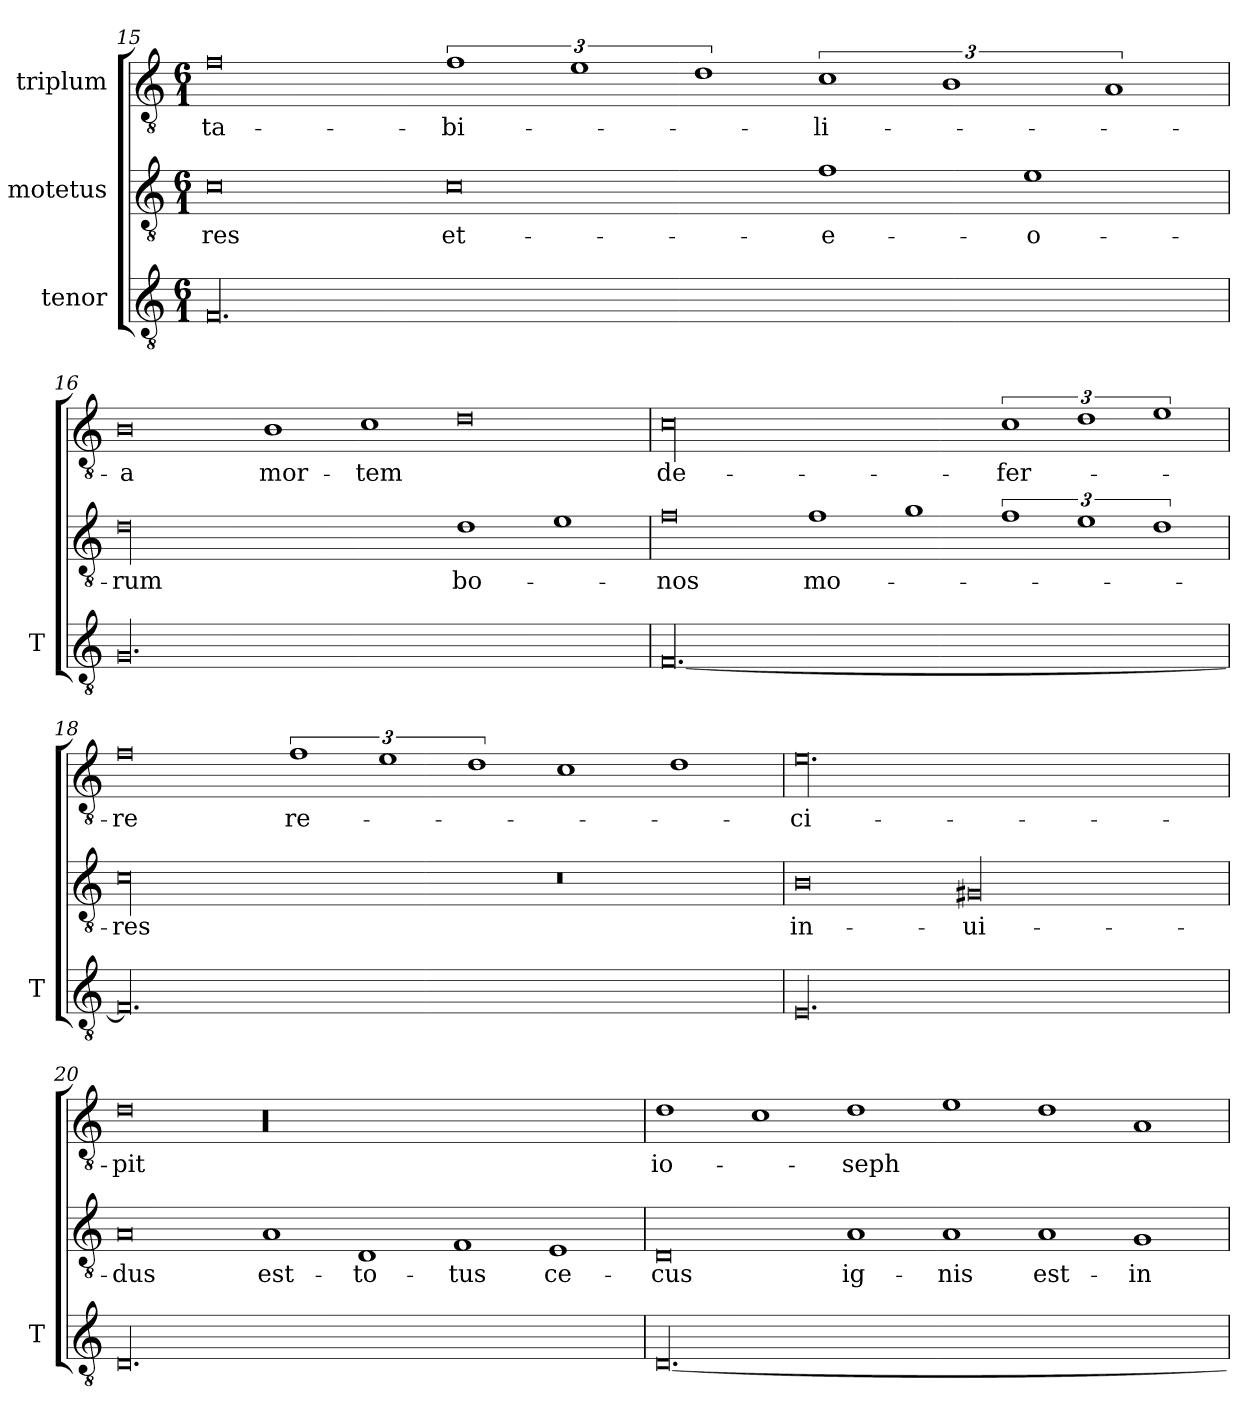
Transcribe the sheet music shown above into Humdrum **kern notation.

**kern	**kern	**text	**kern	**text
*part3	*part2	*part2	*part1	*part1
*staff3	*staff2	*staff2	*staff1	*staff1
*I"tenor	*I"motetus	*	*I"triplum	*
*I'T	*	*	*	*
*clefGv2	*clefGv2	*	*clefGv2	*
*k[]	*k[]	*	*k[]	*
*C:	*C:	*	*C:	*
*M6/1	*M6/1	*	*M6/1	*
=15	=15	=15	=15	=15
00.F/	0c\	-res	0f\	-ta-
.	0c\	et-	3%2f\	-bi-
.	.	.	3%2e\	.
.	.	.	3%2d\	.
.	1f\	e-	3%2c\	-li-
.	.	.	3%2B\	.
.	1e\	-o-	.	.
.	.	.	3%2A/	.
=16	=16	=16	=16	=16
00.G/	00d\	-rum	0B\	-a
.	.	.	1B\	mor-
.	.	.	1c\	-tem
.	1d\	bo-	0d\	.
.	1e\	.	.	.
=17	=17	=17	=17	=17
[00.F/	0f\	-nos	00c\	de-
.	1f\	mo-	.	.
.	1g\	.	.	.
.	3%2f\	.	3%2c\	fer-
.	3%2e\	.	3%2d\	.
.	3%2d\	.	3%2e\	.
=18	=18	=18	=18	=18
00.F/]	00c\	-res	0f\	-re
.	.	.	3%2f\	re-
.	.	.	3%2e\	.
.	.	.	3%2d\	.
.	0r	.	1c\	.
.	.	.	1d\	.
=19	=19	=19	=19	=19
00.E/	0B\	in-	00.e\	-ci-
.	00G#X/	-ui-	.	.
=20	=20	=20	=20	=20
00.D/	0A/	-dus	0d\	-pit
.	1A/	est-	00r	.
.	1D/	to-	.	.
.	1F/	-tus	.	.
.	1E/	ce-	.	.
=21	=21	=21	=21	=21
[00.D/	0D/	-cus	1d\	io-
.	.	.	1c\	.
.	1A/	ig-	1d\	-seph
.	1A/	-nis	1e\	.
.	1A/	est-	1d\	.
.	1G/	in-	1A/	.
=	=	=	=	=
*-	*-	*-	*-	*-
